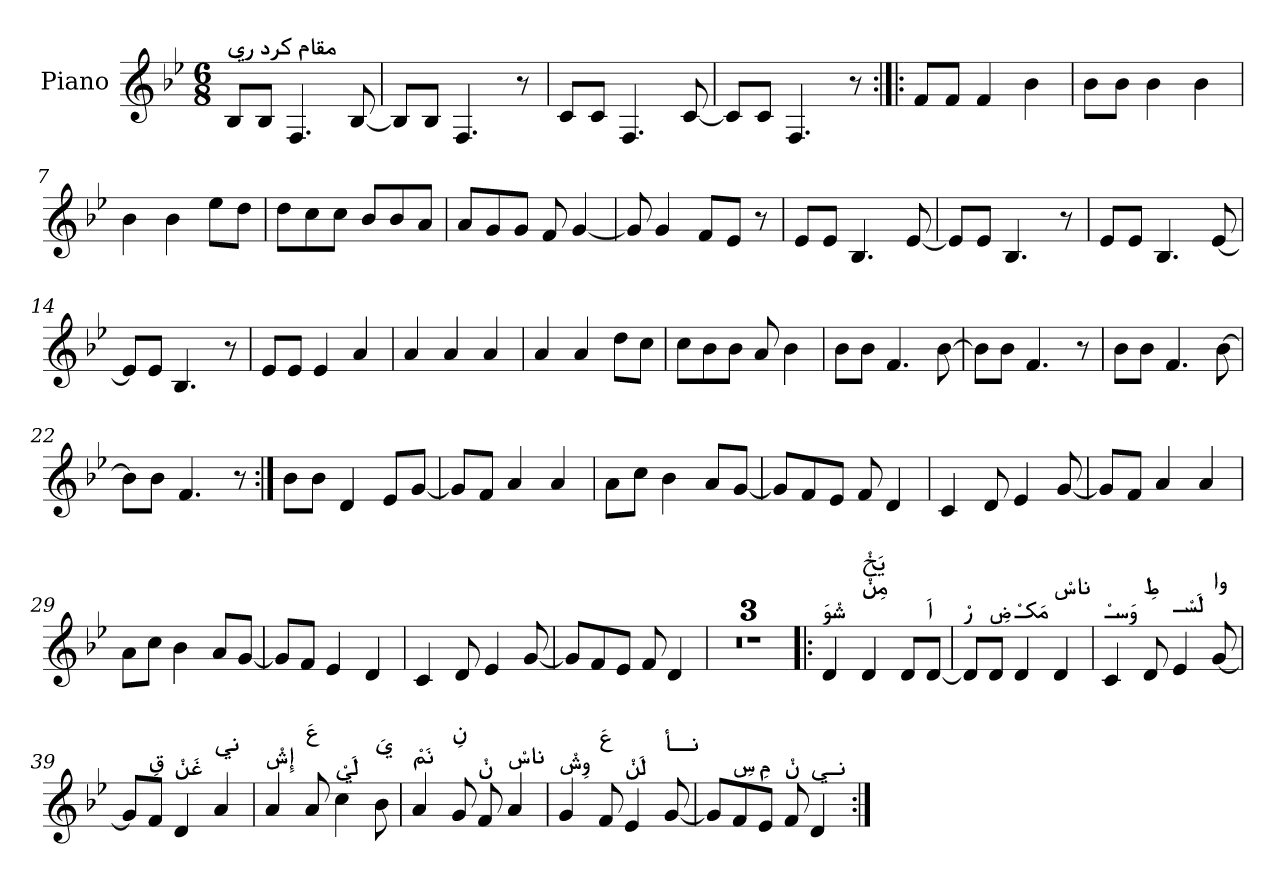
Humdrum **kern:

**kern
*part1
*staff1
*I"Piano
*I'Pno.
*clefG2
*k[b-e-]
*M6/8
=1
!LO:TX:a:t=مقام كرد ري
8B-/L
8B-/J
4.F/
[8B-/
=2
8B-/L]
8B-/J
4.F/
8r
=3
8c/L
8c/J
4.F/
[8c/
=4
8c/L]
8c/J
4.F/
8r
=5:|!|:
8f/L
8f/J
4f/
4b-\
=6
8b-\L
8b-\J
4b-\
4b-\
=7
4b-\
4b-\
8ee-\L
8dd\J
=8
8dd\L
8cc\
8cc\J
8b-/L
8b-/
8a/J
!!LO:LB:g=z
=9
8a/L
8g/
8g/J
8f/
[4g/
=10
8g/]
4g/
8f/L
8e-/J
8r
=11
8e-/L
8e-/J
4.B-/
[8e-/
=12
8e-/L]
8e-/J
4.B-/
8r
=13
8e-/L
8e-/J
4.B-/
[8e-/
=14
8e-/L]
8e-/J
4.B-/
8r
=15
8e-/L
8e-/J
4e-/
4a/
=16
4a/
4a/
4a/
=17
4a/
4a/
8dd\L
8cc\J
!!LO:LB:g=z
=18
8cc\L
8b-\
8b-\J
8a/
4b-\
=19
8b-\L
8b-\J
4.f/
[8b-\
=20
8b-\L]
8b-\J
4.f/
8r
=21
8b-\L
8b-\J
4.f/
[8b-\
=22
8b-\L]
8b-\J
4.f/
8r
=23:|!
8b-\L
8b-\J
4d/
8e-/L
[8g/J
=24
8g/L]
8f/J
4a/
4a/
=25
8a\L
8cc\J
4b-\
8a/L
[8g/J
=26
8g/L]
8f/
8e-/J
8f/
4d/
!!LO:LB:g=z
=27
4c/
8d/
4e-/
[8g/
=28
8g/L]
8f/J
4a/
4a/
=29
8a\L
8cc\J
4b-\
8a/L
[8g/J
=30
8g/L]
8f/J
4e-/
4d/
=31
4c/
8d/
4e-/
[8g/
=32
8g/L]
8f/
8e-/J
8f/
4d/
=33
2.r
=34
2.r
=35
2.r
=36!|:
!LO:TX:a:t=شْوَ
4d/
!LO:TX:a:t=مِنْ
!LO:TX:a:t=يَخْ
4d/
8d/L
!LO:TX:a:t=اَ
[8d/J
!!LO:LB:g=z
=37
!LO:TX:a:t=رْ
8d/L]
!LO:TX:a:t=ضِ
8d/J
!LO:TX:a:t=مَكـْ
4d/
!LO:TX:a:t=ناسْ
4d/
=38
!LO:TX:a:t=وَسـْ
4c/
!LO:TX:a:t=طِ
8d/
!LO:TX:a:t=لَسْـ
4e-/
!LO:TX:a:t=وا
[8g/
=39
8g/L]
!LO:TX:a:t=قِ
8f/J
!LO:TX:a:t=غَنْ
4d/
!LO:TX:a:t=ني
4a/
=40
!LO:TX:a:t=إِشْ
4a/
!LO:TX:a:t=عَ
8a/
!LO:TX:a:t=لَيْ
4cc\
!LO:TX:a:t=يَ
8b-\
=41
!LO:TX:a:t=نَمْ
4a/
!LO:TX:a:t=نِ
8g/
!LO:TX:a:t=نْ
8f/
!LO:TX:a:t=ناسْ
4a/
=42
!LO:TX:a:t=وِشْ
4g/
!LO:TX:a:t=عَ
8f/
!LO:TX:a:t=لَنْ
4e-/
!LO:TX:a:t=نــأ
[8g/
=43
8g/L]
!LO:TX:a:t=سِ
8f/
!LO:TX:a:t=مِ
8e-/J
!LO:TX:a:t=نْ
8f/
!LO:TX:a:t=نـي
4d/
=:|!
*-
